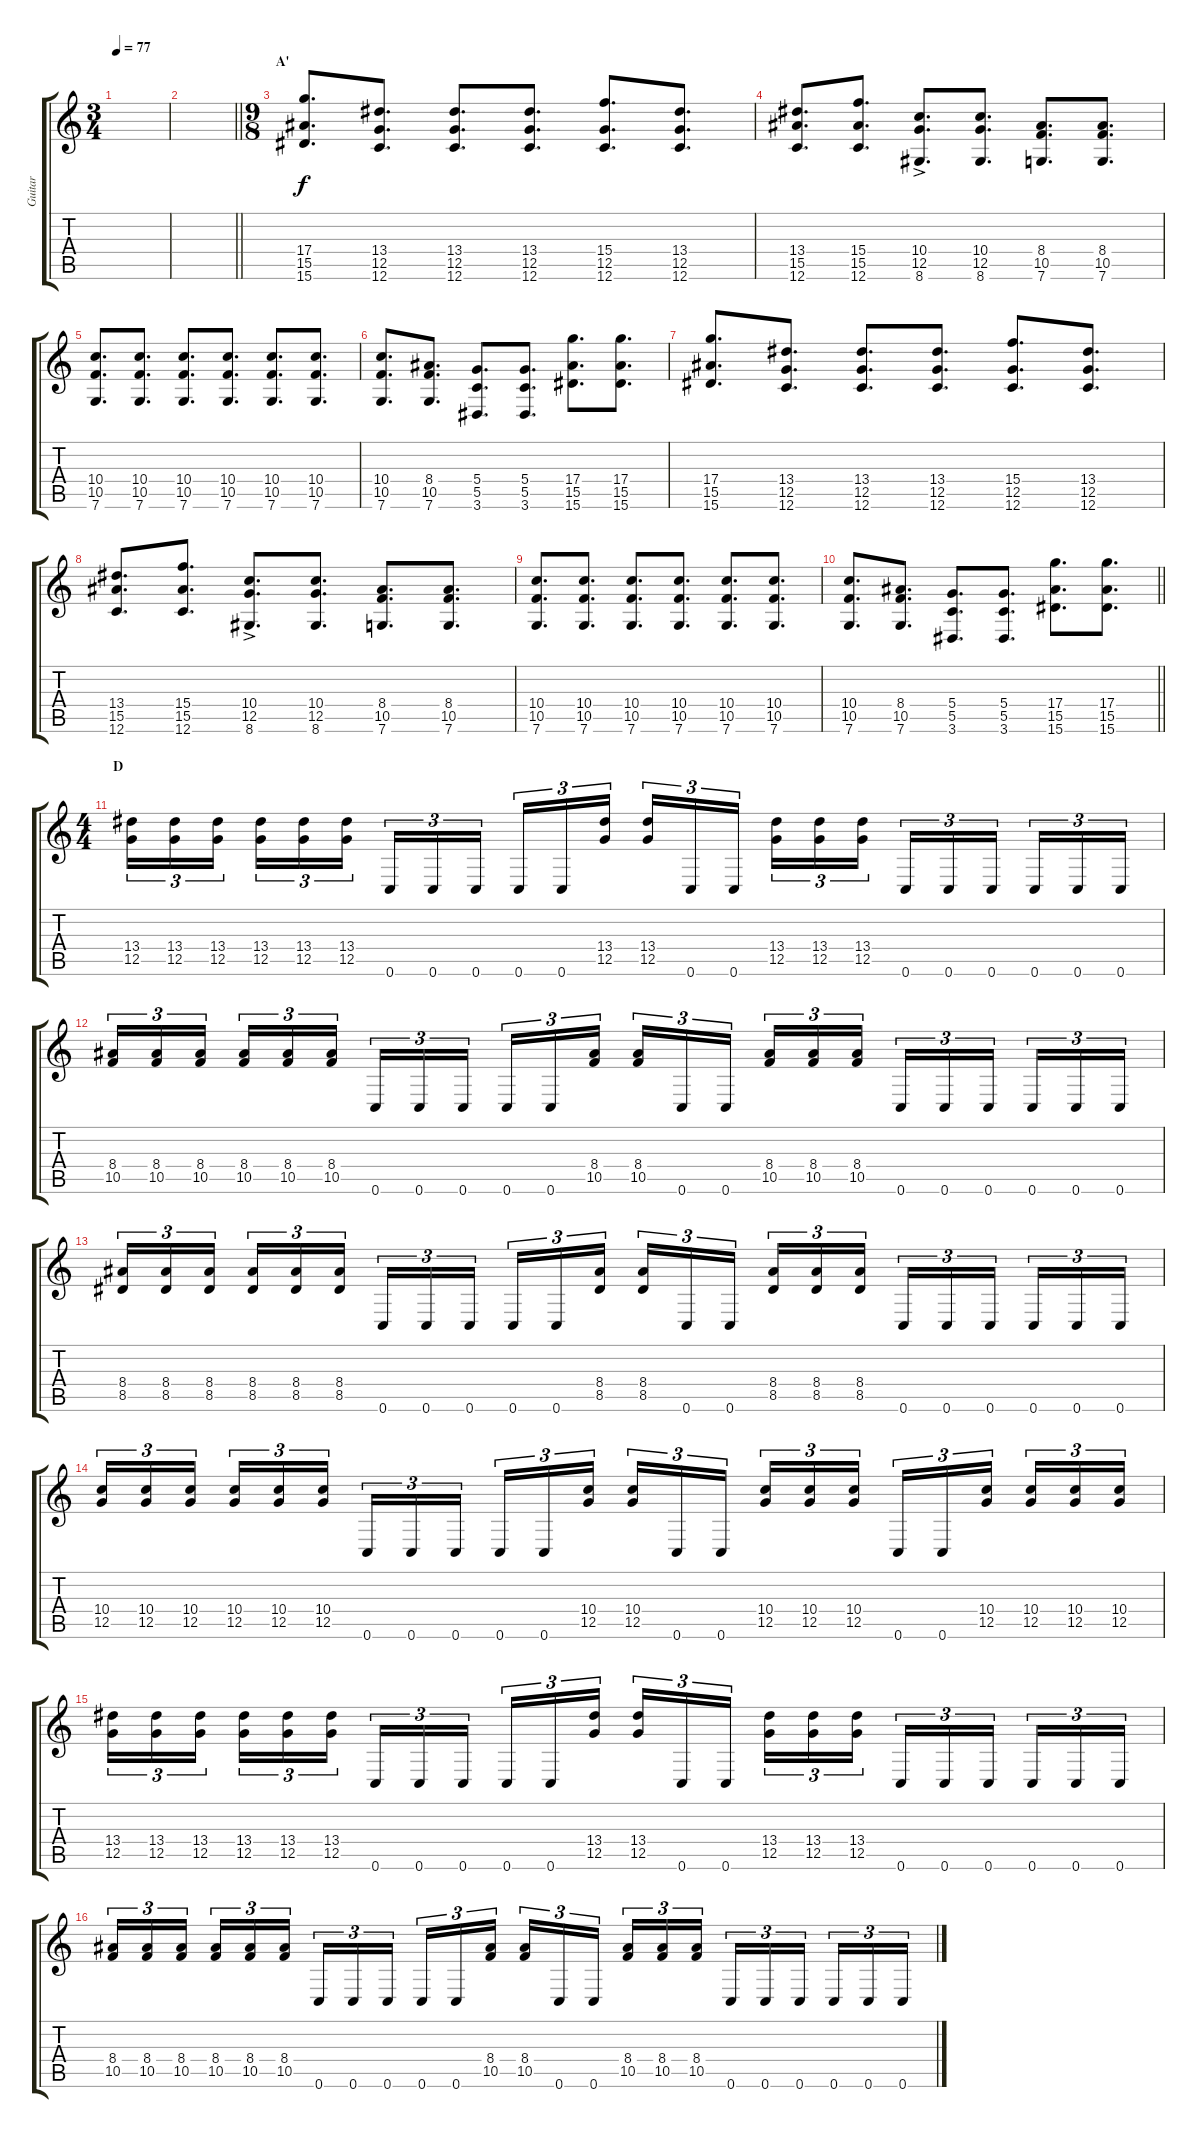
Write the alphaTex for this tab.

\track ("Guitar" "Guitar") {instrument distortionguitar}
\staff {score tabs}
\tuning (G4 E4 A3 D3 G2 C2) {hide}
\ts (3 4)
\tempo 77
\clef g2
\ks c
|
\barLineRight lightlight
|
\ts (9 8)
\section ("" "A'")
(17.4 15.5 15.6).8{d} (13.4 12.5 12.6).8{d} (13.4 12.5 12.6).8{d} (13.4 12.5 12.6).8{d} (15.4 12.5 12.6).8{d} (13.4 12.5 12.6).8{d} |
(13.4 15.5 12.6).8{d} (15.4 15.5 12.6).8{d} (10.4{ac} 12.5{ac} 8.6{ac}).8{d} (10.4 12.5 8.6).8{d} (8.4 10.5 7.6).8{d} (8.4 10.5 7.6).8{d} |
(10.4 10.5 7.6).8{d} (10.4 10.5 7.6).8{d} (10.4 10.5 7.6).8{d} (10.4 10.5 7.6).8{d} (10.4 10.5 7.6).8{d} (10.4 10.5 7.6).8{d} |
(10.4 10.5 7.6).8{d} (8.4 10.5 7.6).8{d} (5.4 5.5 3.6).8{d} (5.4 5.5 3.6).8{d} (17.4 15.5 15.6).8{d} (17.4 15.5 15.6).8{d} |
(17.4 15.5 15.6).8{d} (13.4 12.5 12.6).8{d} (13.4 12.5 12.6).8{d} (13.4 12.5 12.6).8{d} (15.4 12.5 12.6).8{d} (13.4 12.5 12.6).8{d} |
(13.4 15.5 12.6).8{d} (15.4 15.5 12.6).8{d} (10.4{ac} 12.5{ac} 8.6{ac}).8{d} (10.4 12.5 8.6).8{d} (8.4 10.5 7.6).8{d} (8.4 10.5 7.6).8{d} |
(10.4 10.5 7.6).8{d} (10.4 10.5 7.6).8{d} (10.4 10.5 7.6).8{d} (10.4 10.5 7.6).8{d} (10.4 10.5 7.6).8{d} (10.4 10.5 7.6).8{d} |
\barLineRight lightlight
(10.4 10.5 7.6).8{d} (8.4 10.5 7.6).8{d} (5.4 5.5 3.6).8{d} (5.4 5.5 3.6).8{d} (17.4 15.5 15.6).8{d} (17.4 15.5 15.6).8{d} |
\ts (4 4)
\section ("" "D")
(13.4 12.5).16{tu (3 2)} (13.4 12.5).16{tu (3 2)} (13.4 12.5).16{tu (3 2) beam splitsecondary} (13.4 12.5).16{tu (3 2)} (13.4 12.5).16{tu (3 2)} (13.4 12.5).16{tu (3 2)} 0.6.16{tu (3 2)} 0.6.16{tu (3 2)} 0.6.16{tu (3 2) beam splitsecondary} 0.6.16{tu (3 2)} 0.6.16{tu (3 2)} (13.4 12.5).16{tu (3 2)} (13.4 12.5).16{tu (3 2)} 0.6.16{tu (3 2)} 0.6.16{tu (3 2) beam splitsecondary} (13.4 12.5).16{tu (3 2)} (13.4 12.5).16{tu (3 2)} (13.4 12.5).16{tu (3 2)} 0.6.16{tu (3 2)} 0.6.16{tu (3 2)} 0.6.16{tu (3 2) beam splitsecondary} 0.6.16{tu (3 2)} 0.6.16{tu (3 2)} 0.6.16{tu (3 2)} |
(8.4 10.5).16{tu (3 2)} (8.4 10.5).16{tu (3 2)} (8.4 10.5).16{tu (3 2) beam splitsecondary} (8.4 10.5).16{tu (3 2)} (8.4 10.5).16{tu (3 2)} (8.4 10.5).16{tu (3 2)} 0.6.16{tu (3 2)} 0.6.16{tu (3 2)} 0.6.16{tu (3 2) beam splitsecondary} 0.6.16{tu (3 2)} 0.6.16{tu (3 2)} (8.4 10.5).16{tu (3 2)} (8.4 10.5).16{tu (3 2)} 0.6.16{tu (3 2)} 0.6.16{tu (3 2) beam splitsecondary} (8.4 10.5).16{tu (3 2)} (8.4 10.5).16{tu (3 2)} (8.4 10.5).16{tu (3 2)} 0.6.16{tu (3 2)} 0.6.16{tu (3 2)} 0.6.16{tu (3 2) beam splitsecondary} 0.6.16{tu (3 2)} 0.6.16{tu (3 2)} 0.6.16{tu (3 2)} |
(8.4 8.5).16{tu (3 2)} (8.4 8.5).16{tu (3 2)} (8.4 8.5).16{tu (3 2) beam splitsecondary} (8.4 8.5).16{tu (3 2)} (8.4 8.5).16{tu (3 2)} (8.4 8.5).16{tu (3 2)} 0.6.16{tu (3 2)} 0.6.16{tu (3 2)} 0.6.16{tu (3 2) beam splitsecondary} 0.6.16{tu (3 2)} 0.6.16{tu (3 2)} (8.4 8.5).16{tu (3 2)} (8.4 8.5).16{tu (3 2)} 0.6.16{tu (3 2)} 0.6.16{tu (3 2) beam splitsecondary} (8.4 8.5).16{tu (3 2)} (8.4 8.5).16{tu (3 2)} (8.4 8.5).16{tu (3 2)} 0.6.16{tu (3 2)} 0.6.16{tu (3 2)} 0.6.16{tu (3 2) beam splitsecondary} 0.6.16{tu (3 2)} 0.6.16{tu (3 2)} 0.6.16{tu (3 2)} |
(10.4 12.5).16{tu (3 2)} (10.4 12.5).16{tu (3 2)} (10.4 12.5).16{tu (3 2) beam splitsecondary} (10.4 12.5).16{tu (3 2)} (10.4 12.5).16{tu (3 2)} (10.4 12.5).16{tu (3 2)} 0.6.16{tu (3 2)} 0.6.16{tu (3 2)} 0.6.16{tu (3 2) beam splitsecondary} 0.6.16{tu (3 2)} 0.6.16{tu (3 2)} (10.4 12.5).16{tu (3 2)} (10.4 12.5).16{tu (3 2)} 0.6.16{tu (3 2)} 0.6.16{tu (3 2) beam splitsecondary} (10.4 12.5).16{tu (3 2)} (10.4 12.5).16{tu (3 2)} (10.4 12.5).16{tu (3 2)} 0.6.16{tu (3 2)} 0.6.16{tu (3 2)} (10.4 12.5).16{tu (3 2) beam splitsecondary} (10.4 12.5).16{tu (3 2)} (10.4 12.5).16{tu (3 2)} (10.4 12.5).16{tu (3 2)} |
(13.4 12.5).16{tu (3 2)} (13.4 12.5).16{tu (3 2)} (13.4 12.5).16{tu (3 2) beam splitsecondary} (13.4 12.5).16{tu (3 2)} (13.4 12.5).16{tu (3 2)} (13.4 12.5).16{tu (3 2)} 0.6.16{tu (3 2)} 0.6.16{tu (3 2)} 0.6.16{tu (3 2) beam splitsecondary} 0.6.16{tu (3 2)} 0.6.16{tu (3 2)} (13.4 12.5).16{tu (3 2)} (13.4 12.5).16{tu (3 2)} 0.6.16{tu (3 2)} 0.6.16{tu (3 2) beam splitsecondary} (13.4 12.5).16{tu (3 2)} (13.4 12.5).16{tu (3 2)} (13.4 12.5).16{tu (3 2)} 0.6.16{tu (3 2)} 0.6.16{tu (3 2)} 0.6.16{tu (3 2) beam splitsecondary} 0.6.16{tu (3 2)} 0.6.16{tu (3 2)} 0.6.16{tu (3 2)} |
(8.4 10.5).16{tu (3 2)} (8.4 10.5).16{tu (3 2)} (8.4 10.5).16{tu (3 2) beam splitsecondary} (8.4 10.5).16{tu (3 2)} (8.4 10.5).16{tu (3 2)} (8.4 10.5).16{tu (3 2)} 0.6.16{tu (3 2)} 0.6.16{tu (3 2)} 0.6.16{tu (3 2) beam splitsecondary} 0.6.16{tu (3 2)} 0.6.16{tu (3 2)} (8.4 10.5).16{tu (3 2)} (8.4 10.5).16{tu (3 2)} 0.6.16{tu (3 2)} 0.6.16{tu (3 2) beam splitsecondary} (8.4 10.5).16{tu (3 2)} (8.4 10.5).16{tu (3 2)} (8.4 10.5).16{tu (3 2)} 0.6.16{tu (3 2)} 0.6.16{tu (3 2)} 0.6.16{tu (3 2) beam splitsecondary} 0.6.16{tu (3 2)} 0.6.16{tu (3 2)} 0.6.16{tu (3 2)}
